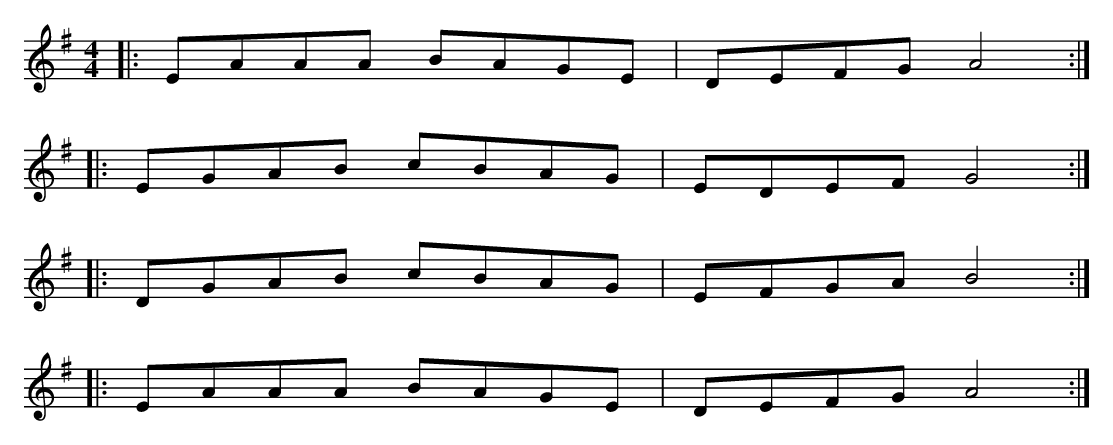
X:1
M:4/4
K:Ador
|:EAAA BAGE|DEFG A4:|
|:EGAB cBAG|EDEF G4:|
|:DGAB cBAG|EFGA B4:|
|:EAAA BAGE|DEFG A4:|
